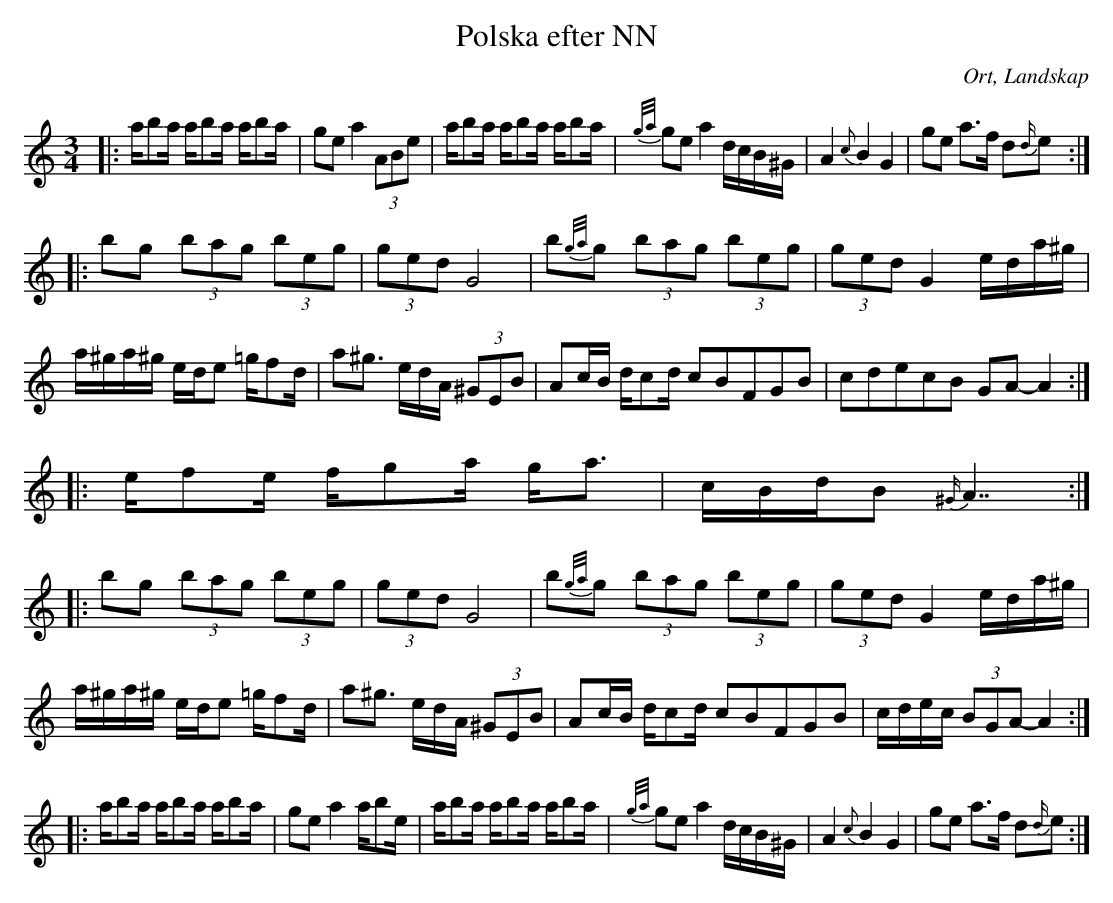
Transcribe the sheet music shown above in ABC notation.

X:1
T:Polska efter NN
O:Ort, Landskap
M:3/4
L:1/8
K:C
|: a/ba/ a/ba/ a/ba/|ge a2 (3ABe| a/ba/ a/ba/ a/ba/ | {g/a/}ge a2 d/c/B/^G/| A2 {c}B2 G2 | ge a>f d{d/}e:|
|:bg (3bag (3beg| (3ged G4 |b{g/a/}g (3bag (3beg| (3ged G2 e/d/a/^g/| a/^g/a/^g/ e/d/e =g/fd/ |a^g3/2 /e/d/A/ (3^GEB| Ac/B/ d/cd/ c2/5B2/5F2/5G2/5B2/5|  c2/5d2/5e2/5c2/5B2/5 GA-A2 :|
|:e/fe/ f/ga/ g/a3/2 |c/B/d/B {^G/}A7/2:|
|:bg (3bag (3beg| (3ged G4 |b{g/a/}g (3bag (3beg| (3ged G2 e/d/a/^g/| a/^g/a/^g/ e/d/e =g/fd/ |a^g3/2 /e/d/A/ (3^GEB| Ac/B/ d/cd/ c2/5B2/5F2/5G2/5B2/5|  c/d/e/c/ (3BGA-A2 :|
|: a/ba/ a/ba/ a/ba/|ge a2 a/be/| a/ba/ a/ba/ a/ba/ | {g/a/}ge a2 d/c/B/^G/| A2 {c}B2 G2 | ge a>f d{d/}e:|
